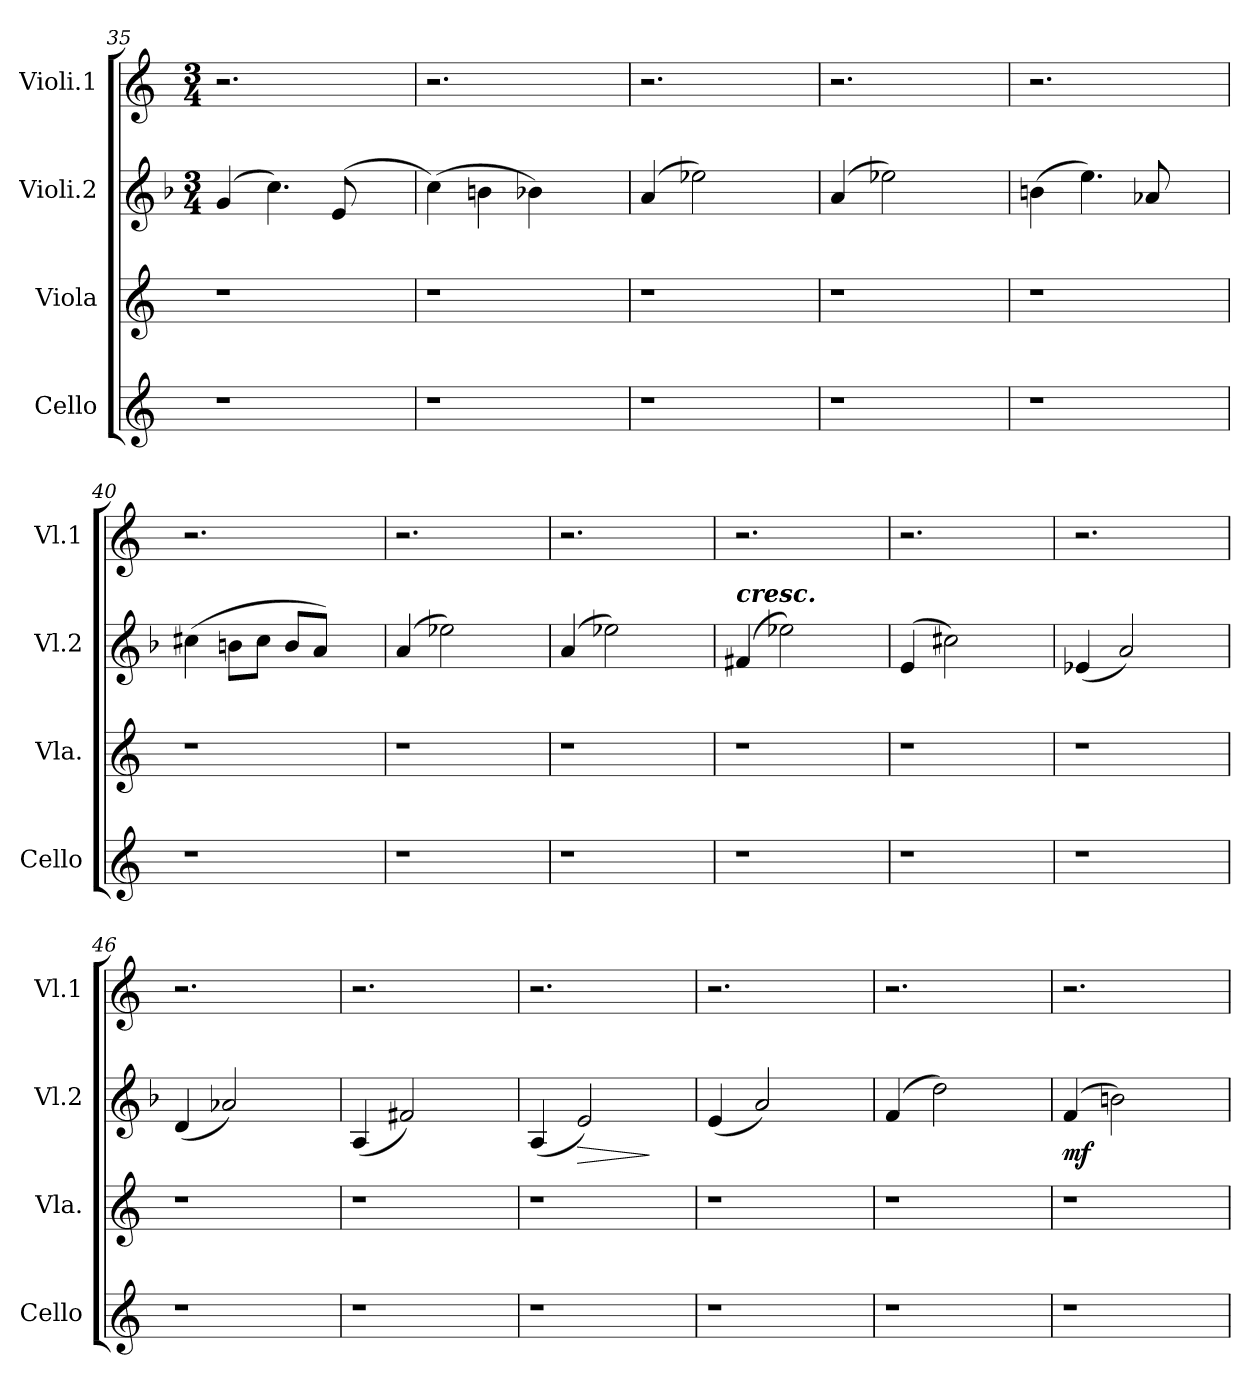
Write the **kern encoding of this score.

**kern	**kern	**kern	**dynam	**kern
*part4	*part3	*part2	*part2	*part1
*staff4	*staff3	*staff2	*staff2	*staff1
*I"Cello	*I"Viola	*I"Violi.2	*	*I"Violi.1
*I'Cello	*I'Vla.	*I'Vl.2	*	*I'Vl.1
!!LO:LB:g=z
*clefG2	*clefG2	*clefG2	*	*clefG2
*k[]	*k[]	*k[b-]	*	*k[]
*	*	*M3/4	*	*M3/4
=35	=35	=35	=35	=35
1r	1r	(4g/	.	2.r
.	.	4.cc\)	.	.
.	.	(8e/	.	.
.	.	4ryy	.	4ryy
=36	=36	=36	=36	=36
1r	1r	(4cc\)	.	2.r
.	.	4bn\	.	.
.	.	4b-X\)	.	.
.	.	4ryy	.	4ryy
=37	=37	=37	=37	=37
1r	1r	(4a/	.	2.r
.	.	2ee-X\)	.	.
.	.	4ryy	.	4ryy
=38	=38	=38	=38	=38
1r	1r	(4a/	.	2.r
.	.	2ee-X\)	.	.
.	.	4ryy	.	4ryy
=39	=39	=39	=39	=39
1r	1r	(4bn\	.	2.r
.	.	4.ee\)	.	.
.	.	8a-X/	.	.
.	.	4ryy	.	4ryy
!!LO:PB:g=z
=40	=40	=40	=40	=40
1r	1r	(4cc#X\	.	2.r
.	.	8bn\L	.	.
.	.	8cc#\J	.	.
.	.	8b/L	.	.
.	.	8a/J)	.	.
.	.	4ryy	.	4ryy
=41	=41	=41	=41	=41
1r	1r	(4a/	.	2.r
.	.	2ee-X\)	.	.
.	.	4ryy	.	4ryy
=42	=42	=42	=42	=42
1r	1r	(4a/	.	2.r
.	.	2ee-X\)	.	.
.	.	4ryy	.	4ryy
=43	=43	=43	=43	=43
!	!	!LO:TX:a:Bi:t=cresc.	!	!
1r	1r	(4f#X/	.	2.r
.	.	2ee-X\)	.	.
.	.	4ryy	.	4ryy
=44	=44	=44	=44	=44
1r	1r	(4e/	.	2.r
.	.	2cc#X\)	.	.
.	.	4ryy	.	4ryy
!!LO:LB:g=z
=45	=45	=45	=45	=45
1r	1r	(4e-X/	.	2.r
.	.	2a/)	.	.
.	.	4ryy	.	4ryy
=46	=46	=46	=46	=46
1r	1r	(4d/	.	2.r
.	.	2a-X/)	.	.
.	.	4ryy	.	4ryy
=47	=47	=47	=47	=47
1r	1r	(4A/	.	2.r
.	.	2f#X/)	.	.
.	.	4ryy	.	4ryy
=48	=48	=48	=48	=48
1r	1r	(4A/	.	2.r
!	!	!	!LO:HP:b	!
.	.	2e/)	>	.
.	.	4ryy	]	4ryy
=49	=49	=49	=49	=49
1r	1r	(4e/	.	2.r
.	.	2a/)	.	.
.	.	4ryy	.	4ryy
=50	=50	=50	=50	=50
1r	1r	(4f/	.	2.r
.	.	2dd\)	.	.
.	.	4ryy	.	4ryy
!!LO:LB:g=z
=51	=51	=51	=51	=51
!	!	!	!LO:DY:b	!
1r	1r	(4f/	mf	2.r
.	.	2bn\)	.	.
.	.	4ryy	.	4ryy
=	=	=	=	=
*-	*-	*-	*-	*-
